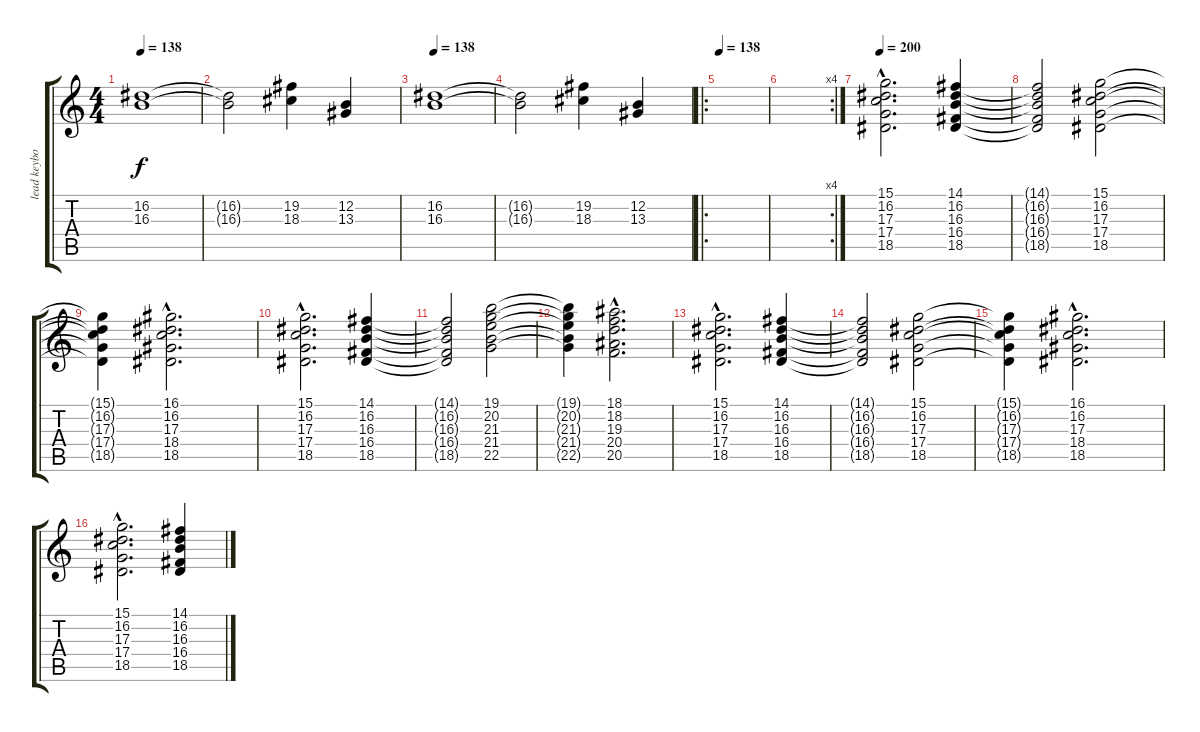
\track ("lead keyboard" "lead keybo") {instrument acousticgrandpiano}
\staff {score tabs}
\tuning (E4 B3 G3 D3 A2 E2) {hide}
\ts (4 4)
\tempo 138
\clef g2
\ks c
(16.2 16.3).1{dy f} |
(16.2{t} 16.3{t}).2 (19.2 18.3).4 (12.2 13.3).4 |
\tempo 138
(16.2 16.3).1 |
(16.2{t} 16.3{t}).2 (19.2 18.3).4 (12.2 13.3).4 |
\ro
\tempo 138
|
\rc 4
|
\tempo 200
(15.1{hac} 16.2{hac} 17.3{hac} 17.4{hac} 18.5{hac}).2{d instrument acousticgrandpiano} (14.1 16.2 16.3 16.4 18.5).4 |
(14.1{t} 16.2{t} 16.3{t} 16.4{t} 18.5{t}).2 (15.1 16.2 17.3 17.4 18.5).2 |
(15.1{t} 16.2{t} 17.3{t} 17.4{t} 18.5{t}).4 (16.1{hac} 16.2{hac} 17.3{hac} 18.4{hac} 18.5{hac}).2{d} |
(15.1{hac} 16.2{hac} 17.3{hac} 17.4{hac} 18.5{hac}).2{d} (14.1 16.2 16.3 16.4 18.5).4 |
(14.1{t} 16.2{t} 16.3{t} 16.4{t} 18.5{t}).2 (19.1 20.2 21.3 21.4 22.5).2 |
(19.1{t} 20.2{t} 21.3{t} 21.4{t} 22.5{t}).4 (18.1{hac} 18.2{hac} 19.3{hac} 20.4{hac} 20.5{hac}).2{d} |
(15.1{hac} 16.2{hac} 17.3{hac} 17.4{hac} 18.5{hac}).2{d} (14.1 16.2 16.3 16.4 18.5).4 |
(14.1{t} 16.2{t} 16.3{t} 16.4{t} 18.5{t}).2 (15.1 16.2 17.3 17.4 18.5).2 |
(15.1{t} 16.2{t} 17.3{t} 17.4{t} 18.5{t}).4 (16.1{hac} 16.2{hac} 17.3{hac} 18.4{hac} 18.5{hac}).2{d} |
(15.1{hac} 16.2{hac} 17.3{hac} 17.4{hac} 18.5{hac}).2{d} (14.1 16.2 16.3 16.4 18.5).4
